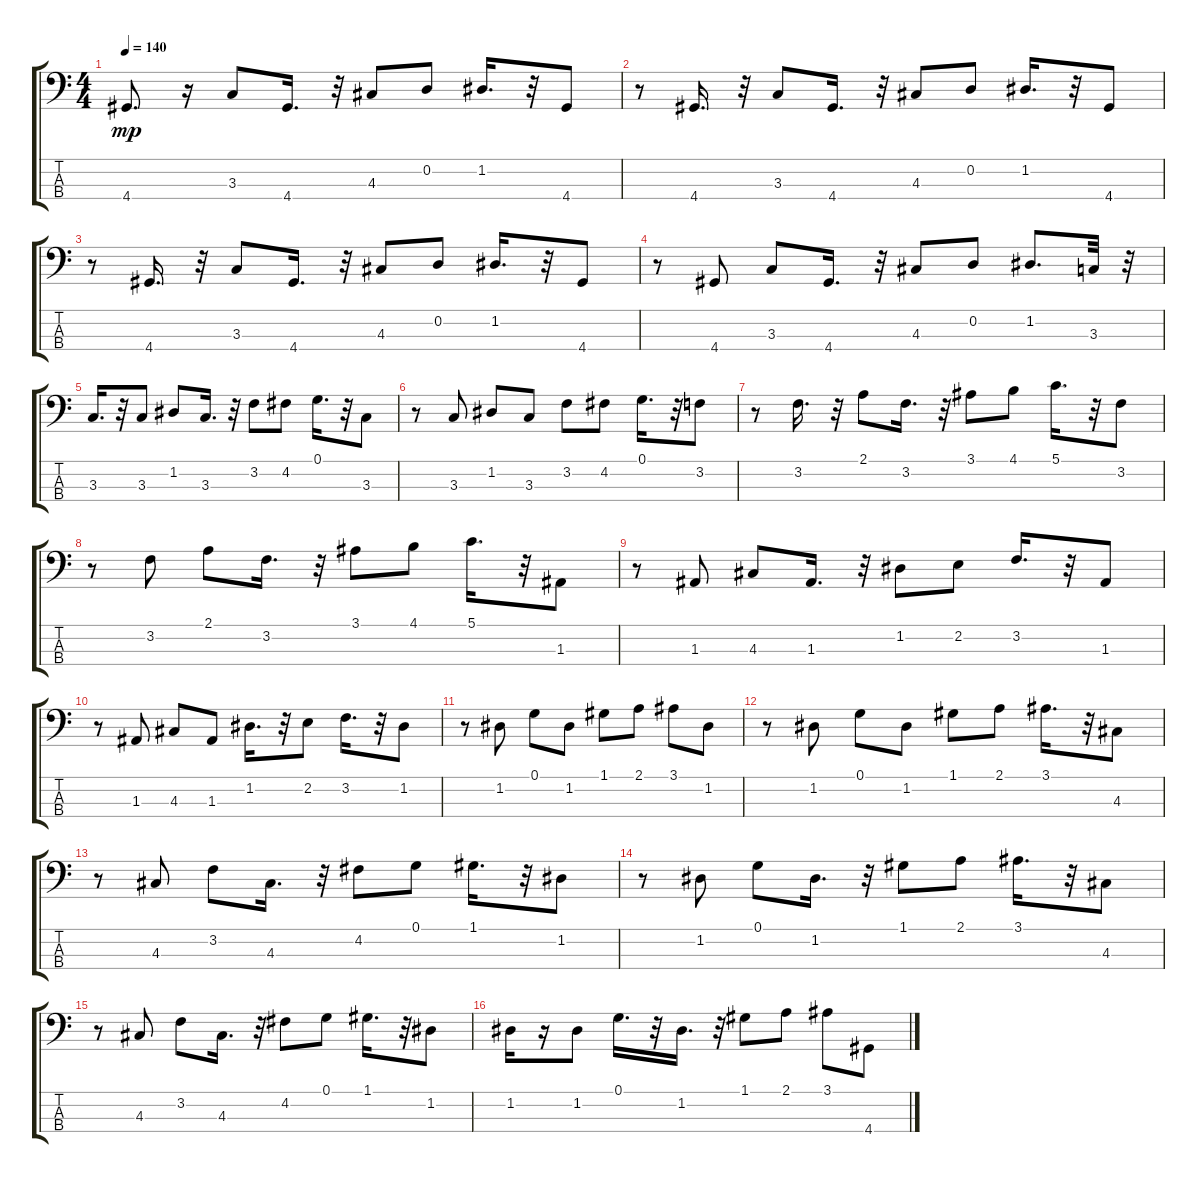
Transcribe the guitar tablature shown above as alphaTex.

\track "" {instrument fretlessbass}
\staff {score tabs}
\tuning (G2 D2 A1 E1) {hide}
\ts (4 4)
\tempo 140
\clef f4
\ks c
4.4.8{d dy mp} r.16 3.3.8 4.4.16{d} r.32 4.3.8 0.2.8 1.2.16{d} r.32 4.4.8 |
r.8 4.4.16{d} r.32 3.3.8 4.4.16{d} r.32 4.3.8 0.2.8 1.2.16{d} r.32 4.4.8 |
r.8 4.4.16{d} r.32 3.3.8 4.4.16{d} r.32 4.3.8 0.2.8 1.2.16{d} r.32 4.4.8 |
r.8 4.4.8 3.3.8 4.4.16{d} r.32 4.3.8 0.2.8 1.2.8{d} 3.3.32 r.32 |
3.3.16{d} r.32 3.3.8 1.2.8 3.3.16{d} r.32 3.2.8 4.2.8 0.1.16{d} r.32 3.3.8 |
r.8 3.3.8 1.2.8 3.3.8 3.2.8 4.2.8 0.1.16{d} r.32 3.2.8 |
r.8 3.2.16{d} r.32 2.1.8 3.2.16{d} r.32 3.1.8 4.1.8 5.1.16{d} r.32 3.2.8 |
r.8 3.2.8 2.1.8 3.2.16{d} r.32 3.1.8 4.1.8 5.1.16{d} r.32 1.3.8 |
r.8 1.3.8 4.3.8 1.3.16{d} r.32 1.2.8 2.2.8 3.2.16{d} r.32 1.3.8 |
r.8 1.3.8 4.3.8 1.3.8 1.2.16{d} r.32 2.2.8 3.2.16{d} r.32 1.2.8 |
r.8 1.2.8 0.1.8 1.2.8 1.1.8 2.1.8 3.1.8 1.2.8 |
r.8 1.2.8 0.1.8 1.2.8 1.1.8 2.1.8 3.1.16{d} r.32 4.3.8 |
r.8 4.3.8 3.2.8 4.3.16{d} r.32 4.2.8 0.1.8 1.1.16{d} r.32 1.2.8 |
r.8 1.2.8 0.1.8 1.2.16{d} r.32 1.1.8 2.1.8 3.1.16{d} r.32 4.3.8 |
r.8 4.3.8 3.2.8 4.3.16{d} r.32 4.2.8 0.1.8 1.1.16{d} r.32 1.2.8 |
1.2.16 r.16 1.2.8 0.1.16{d} r.32 1.2.16{d} r.32 1.1.8 2.1.8 3.1.8 4.4.8
